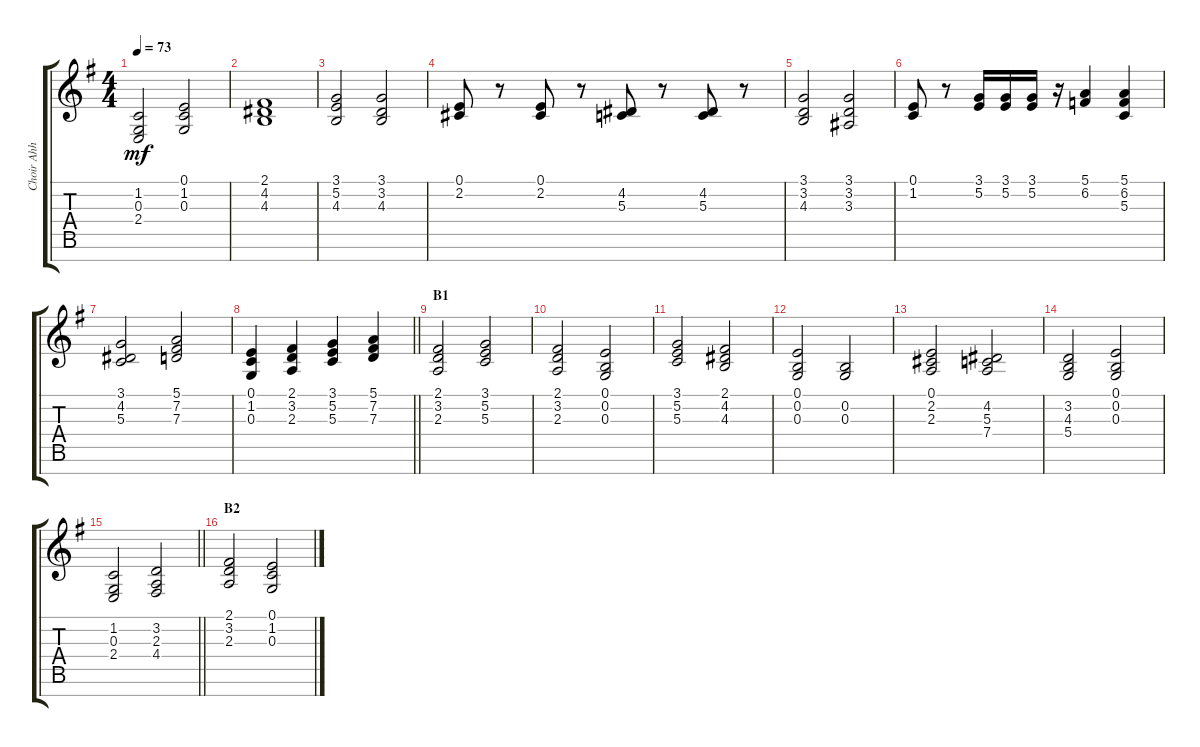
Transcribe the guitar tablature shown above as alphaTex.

\track ("Choir Ahh" "Choir Ahh") {instrument choiraahs}
\staff {score tabs}
\tuning (E4 B3 G3 D3 A2 E2 B1) {hide}
\ts (4 4)
\tempo 73
\clef g2
\ks g
(1.2 0.3 2.4).2{dy mf} (0.1 1.2 0.3).2 |
(2.1 4.2 4.3).1 |
(3.1 5.2 4.3).2 (3.1 3.2 4.3).2 |
(0.1 2.2).8 r.8 (0.1 2.2).8 r.8 (4.2 5.3).8 r.8 (4.2 5.3).8 r.8 |
(3.1 3.2 4.3).2 (3.1 3.2 3.3).2 |
(0.1 1.2).8 r.8 (3.1 5.2).16 (3.1 5.2).16 (3.1 5.2).16 r.16 (5.1 6.2).4 (5.1 6.2 5.3).4 |
(3.1 4.2 5.3).2 (5.1 7.2 7.3).2 |
\barLineRight lightlight
(0.1 1.2 0.3).4 (2.1 3.2 2.3).4 (3.1 5.2 5.3).4 (5.1 7.2 7.3).4 |
\section ("" "B1")
(2.1 3.2 2.3).2 (3.1 5.2 5.3).2 |
(2.1 3.2 2.3).2 (0.1 0.2 0.3).2 |
(3.1 5.2 5.3).2 (2.1 4.2 4.3).2 |
(0.1 0.2 0.3).2 (0.2 0.3).2 |
(0.1 2.2 2.3).2 (4.2 5.3 7.4).2 |
(3.2 4.3 5.4).2 (0.1 0.2 0.3).2 |
\barLineRight lightlight
(1.2 0.3 2.4).2 (3.2 2.3 4.4).2 |
\section ("" "B2")
(2.1 3.2 2.3).2 (0.1 1.2 0.3).2
